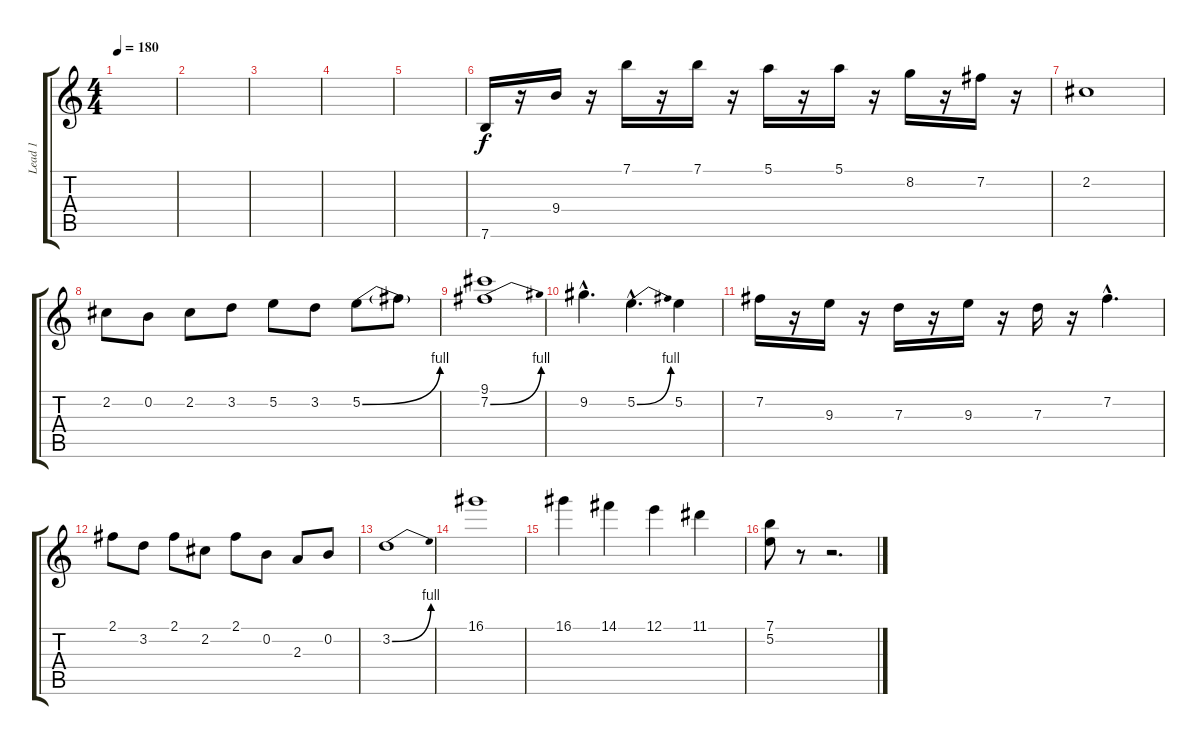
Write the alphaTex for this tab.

\track ("Lead 1" "Lead 1") {instrument distortionguitar}
\staff {score tabs}
\tuning (E4 B3 G3 D3 A2 E2) {hide}
\ts (4 4)
\tempo 180
\clef g2
\ks c
|
|
|
|
|
\section ("" "")
7.6.16{volume 16} r.16 9.4.16 r.16 7.1.16 r.16 7.1.16 r.16 5.1.16 r.16 5.1.16 r.16 8.2.16 r.16 7.2.16 r.16 |
2.2.1 |
2.2.8 0.2.8 2.2.8 3.2.8 5.2.8 3.2.8 5.2{be (bend 0 0 60 4)}.8 5.2{t}.8 |
(9.1 7.2{be (bend 0 0 60 4)}).1 |
9.2{hac}.4{d} 5.2{be (bend 0 0 60 4) hac}.4{d} 5.2.4 |
7.2.16 r.16 9.3.16 r.16 7.3.16 r.16 9.3.16 r.16 7.3.16 r.16 7.2{hac}.4{d} |
2.1.8 3.2.8 2.1.8 2.2.8 2.1.8 0.2.8 2.3.8 0.2.8 |
3.2{be (bend 0 0 60 4)}.1 |
16.1.1 |
16.1.4 14.1.4 12.1.4 11.1.4 |
(7.1 5.2).8 r.8 r.2{d}
